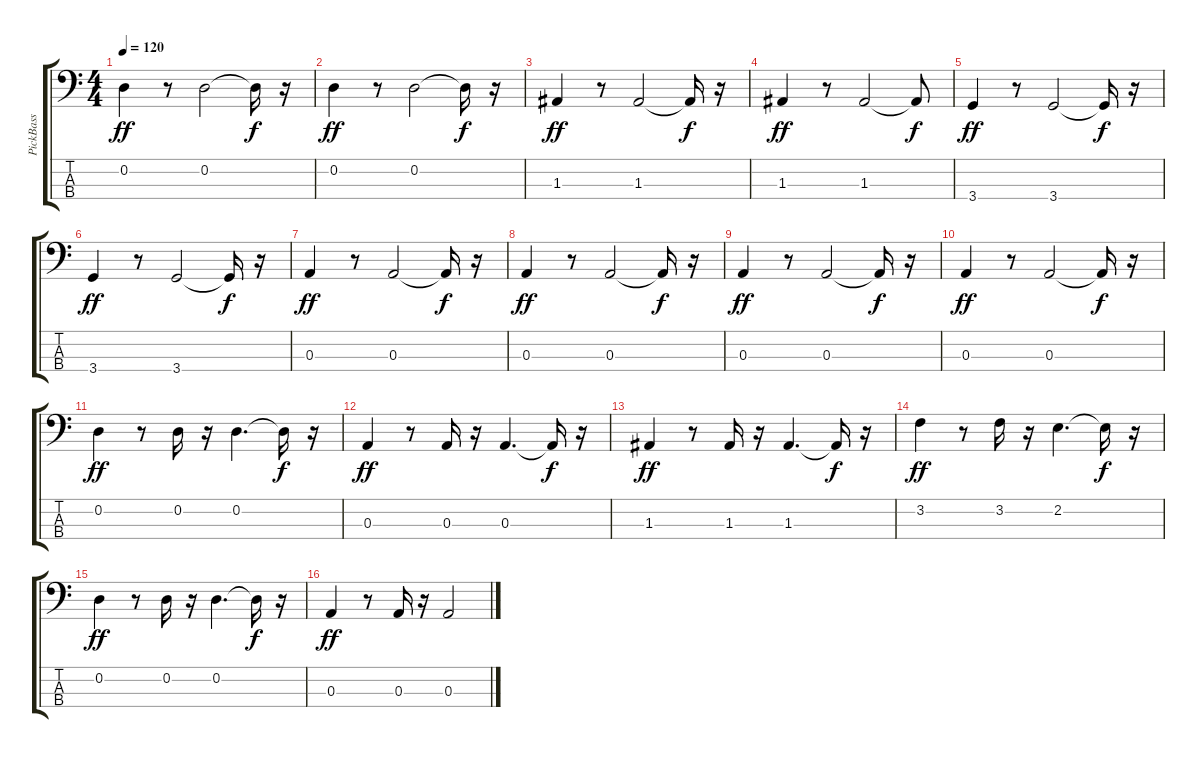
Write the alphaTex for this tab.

\track ("PickBass" "PickBass") {instrument electricbasspick}
\staff {score tabs}
\tuning (G2 D2 A1 E1) {hide}
\ts (4 4)
\tempo 120
\clef f4
\ks c
0.2.4{dy ff} r.8 0.2.2 0.2{t}.16{dy f} r.16 |
0.2.4{dy ff} r.8 0.2.2 0.2{t}.16{dy f} r.16 |
1.3.4{dy ff} r.8 1.3.2 1.3{t}.16{dy f} r.16 |
1.3.4{dy ff} r.8 1.3.2 1.3{t}.8{dy f} |
3.4.4{dy ff} r.8 3.4.2 3.4{t}.16{dy f} r.16 |
3.4.4{dy ff} r.8 3.4.2 3.4{t}.16{dy f} r.16 |
0.3.4{dy ff} r.8 0.3.2 0.3{t}.16{dy f} r.16 |
0.3.4{dy ff} r.8 0.3.2 0.3{t}.16{dy f} r.16 |
0.3.4{dy ff} r.8 0.3.2 0.3{t}.16{dy f} r.16 |
0.3.4{dy ff} r.8 0.3.2 0.3{t}.16{dy f} r.16 |
0.2.4{dy ff} r.8 0.2.16 r.16 0.2.4{d} 0.2{t}.16{dy f} r.16 |
0.3.4{dy ff} r.8 0.3.16 r.16 0.3.4{d} 0.3{t}.16{dy f} r.16 |
1.3.4{dy ff} r.8 1.3.16 r.16 1.3.4{d} 1.3{t}.16{dy f} r.16 |
3.2.4{dy ff} r.8 3.2.16 r.16 2.2.4{d} 2.2{t}.16{dy f} r.16 |
0.2.4{dy ff} r.8 0.2.16 r.16 0.2.4{d} 0.2{t}.16{dy f} r.16 |
0.3.4{dy ff} r.8 0.3.16 r.16 0.3.2
